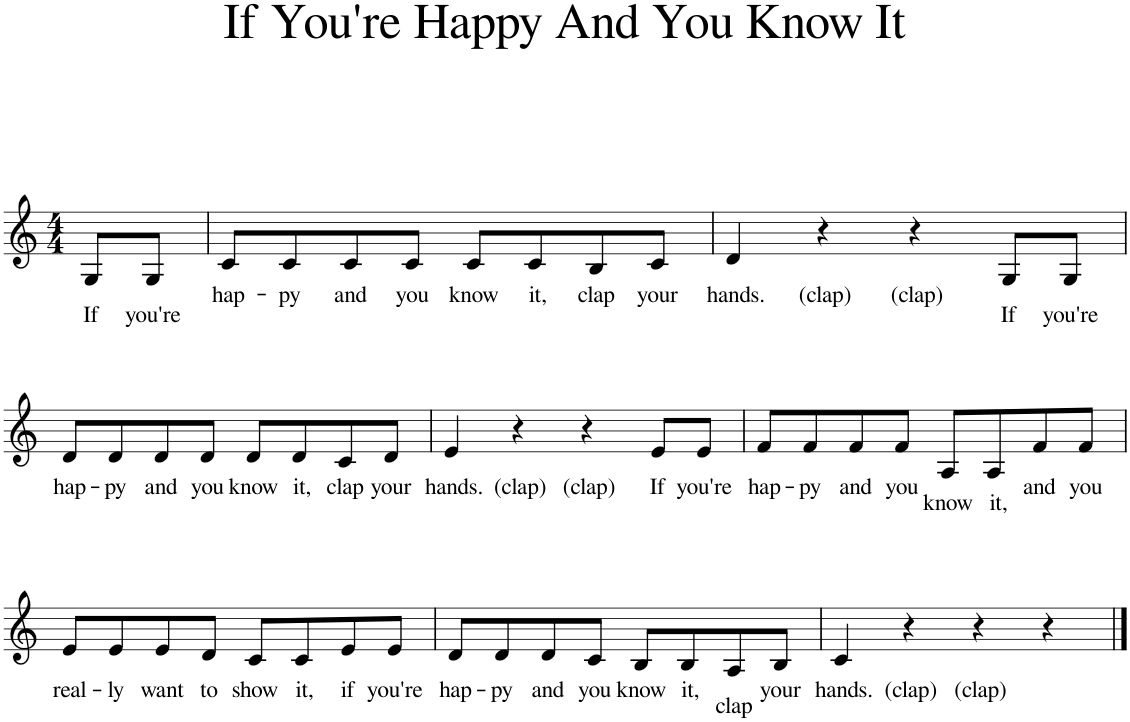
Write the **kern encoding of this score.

**kern	**text
*part1	*part1
*staff1	*staff1
*I"Piano	*
*I'Pno.	*
*clefG2	*
*k[]	*
*M4/4	*
=1	=1
!	!LO:LY:b
8G/L	If
!	!LO:LY:b
8G/J	you're
=2	=2
!	!LO:LY:b
8c/L	hap-
!	!LO:LY:b
8c/	-py
!	!LO:LY:b
8c/	and
!	!LO:LY:b
8c/J	you
!	!LO:LY:b
8c/L	know
!	!LO:LY:b
8c/	it,
!	!LO:LY:b
8B/	clap
!	!LO:LY:b
8c/J	your
=3	=3
!	!LO:LY:b
*^	*
4d/	4ryy	hands.
!	!	!LO:LY:b
4r	4d	(clap)
!	!	!LO:LY:b
4r	4d	(clap)
!	!	!LO:LY:b
8G/L	4ryy	If
!	!	!LO:LY:b
8G/J	.	you're
*v	*v	*
!!LO:LB:g=z
=4	=4
!	!LO:LY:b
8d/L	hap-
!	!LO:LY:b
8d/	-py
!	!LO:LY:b
8d/	and
!	!LO:LY:b
8d/J	you
!	!LO:LY:b
8d/L	know
!	!LO:LY:b
8d/	it,
!	!LO:LY:b
8c/	clap
!	!LO:LY:b
8d/J	your
=5	=5
!	!LO:LY:b
*^	*
4e/	4ryy	hands.
!	!	!LO:LY:b
4r	4e	(clap)
!	!	!LO:LY:b
4r	4e	(clap)
!	!	!LO:LY:b
8e/L	4ryy	If
!	!	!LO:LY:b
8e/J	.	you're
*v	*v	*
=6	=6
!	!LO:LY:b
8f/L	hap-
!	!LO:LY:b
8f/	-py
!	!LO:LY:b
8f/	and
!	!LO:LY:b
8f/J	you
!	!LO:LY:b
8A/L	know
!	!LO:LY:b
8A/	it,
!	!LO:LY:b
8f/	and
!	!LO:LY:b
8f/J	you
!!LO:LB:g=z
=7	=7
!	!LO:LY:b
8e/L	real-
!	!LO:LY:b
8e/	-ly
!	!LO:LY:b
8e/	want
!	!LO:LY:b
8d/J	to
!	!LO:LY:b
8c/L	show
!	!LO:LY:b
8c/	it,
!	!LO:LY:b
8e/	if
!	!LO:LY:b
8e/J	you're
=8	=8
!	!LO:LY:b
8d/L	hap-
!	!LO:LY:b
8d/	-py
!	!LO:LY:b
8d/	and
!	!LO:LY:b
8c/J	you
!	!LO:LY:b
8B/L	know
!	!LO:LY:b
8B/	it,
!	!LO:LY:b
8A/	clap
!	!LO:LY:b
8B/J	your
=9	=9
!	!LO:LY:b
*^	*
4c/	4ryy	hands.
!	!	!LO:LY:b
4r	4c	(clap)
!	!	!LO:LY:b
4r	4c	(clap)
4r	4ryy	.
*v	*v	*
==	==
*-	*-
